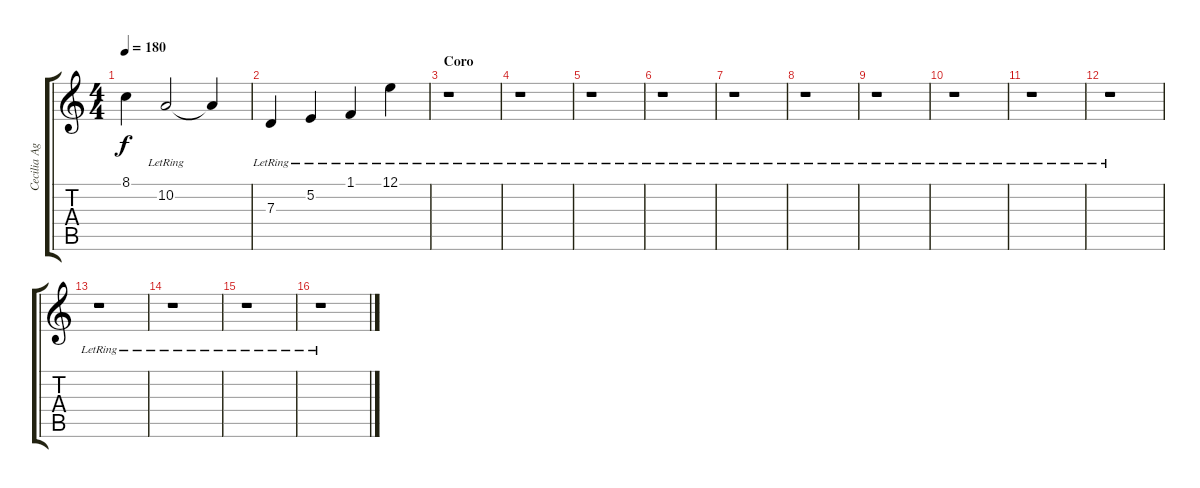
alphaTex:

\track ("Cecilia Aguayo (Sintetizador 1)" "Cecilia Ag") {instrument orchestralharp}
\staff {score tabs}
\tuning (E4 B3 G3 D3 A2 E2) {hide}
\ts (4 4)
\tempo 180
\clef g2
\ks c
8.1{t}.4{dy f} 10.2{lr}.2 10.2{t}.4 |
7.3{lr}.4 5.2{lr}.4 1.1{lr}.4 12.1{lr}.4 |
\section ("" "Coro")
r.1 |
r.1 |
r.1 |
r.1 |
r.1 |
r.1 |
r.1 |
r.1 |
r.1 |
r.1 |
r.1 |
r.1 |
r.1 |
r.1
